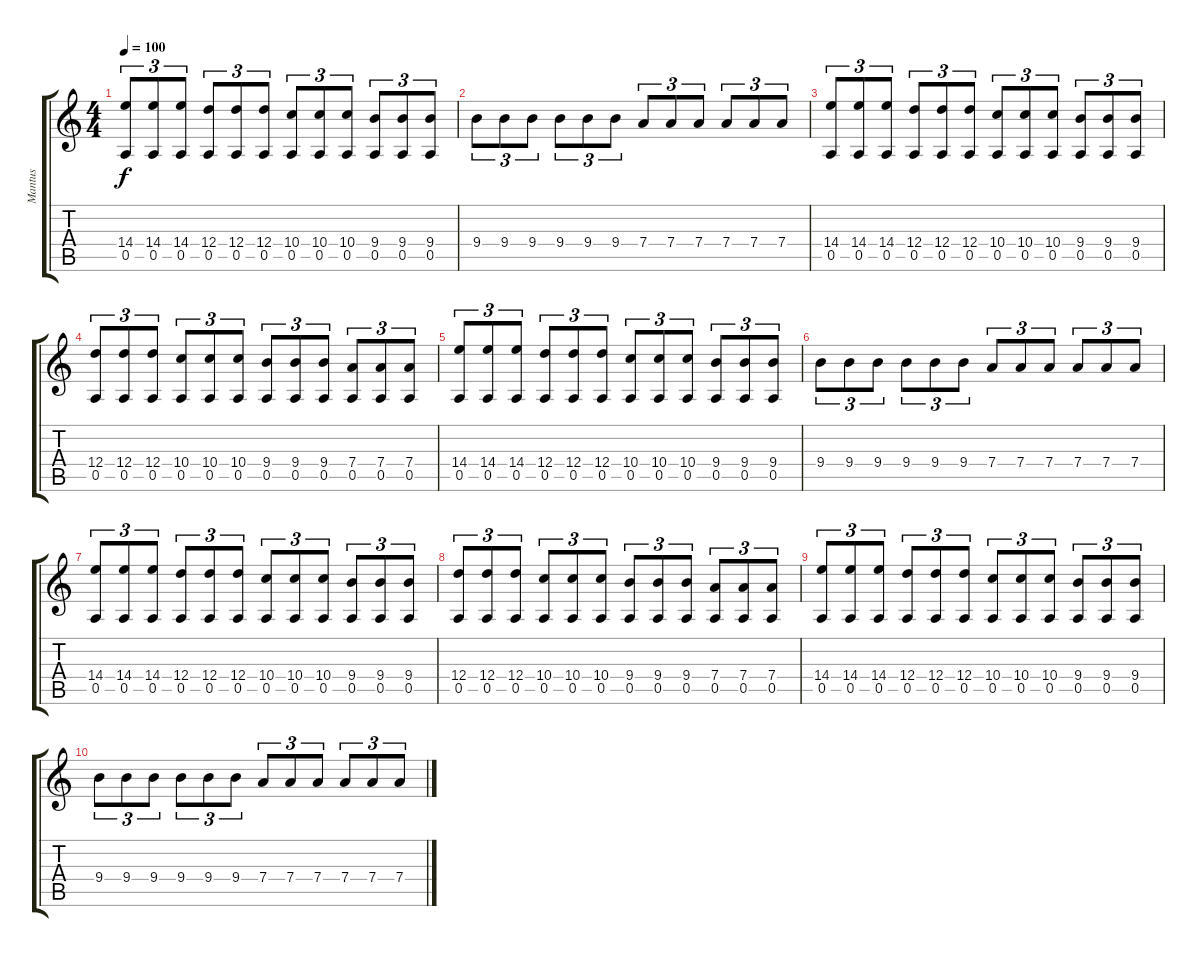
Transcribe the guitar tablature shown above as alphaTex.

\track ("Mantus" "Mantus") {instrument distortionguitar}
\staff {score tabs}
\tuning (E4 B3 G3 D3 A2 E2) {hide}
\ts (4 4)
\tempo 100
\clef g2
\ks c
(14.4 0.5).8{tu (3 2) dy f} (14.4 0.5).8{tu (3 2)} (14.4 0.5).8{tu (3 2)} (12.4 0.5).8{tu (3 2)} (12.4 0.5).8{tu (3 2)} (12.4 0.5).8{tu (3 2)} (10.4 0.5).8{tu (3 2)} (10.4 0.5).8{tu (3 2)} (10.4 0.5).8{tu (3 2)} (9.4 0.5).8{tu (3 2)} (9.4 0.5).8{tu (3 2)} (9.4 0.5).8{tu (3 2)} |
9.4.8{tu (3 2)} 9.4.8{tu (3 2)} 9.4.8{tu (3 2)} 9.4.8{tu (3 2)} 9.4.8{tu (3 2)} 9.4.8{tu (3 2)} 7.4.8{tu (3 2)} 7.4.8{tu (3 2)} 7.4.8{tu (3 2)} 7.4.8{tu (3 2)} 7.4.8{tu (3 2)} 7.4.8{tu (3 2)} |
(14.4 0.5).8{tu (3 2) volume 4} (14.4 0.5).8{tu (3 2)} (14.4 0.5).8{tu (3 2)} (12.4 0.5).8{tu (3 2)} (12.4 0.5).8{tu (3 2)} (12.4 0.5).8{tu (3 2)} (10.4 0.5).8{tu (3 2)} (10.4 0.5).8{tu (3 2)} (10.4 0.5).8{tu (3 2)} (9.4 0.5).8{tu (3 2)} (9.4 0.5).8{tu (3 2)} (9.4 0.5).8{tu (3 2)} |
(12.4 0.5).8{tu (3 2)} (12.4 0.5).8{tu (3 2)} (12.4 0.5).8{tu (3 2)} (10.4 0.5).8{tu (3 2)} (10.4 0.5).8{tu (3 2)} (10.4 0.5).8{tu (3 2)} (9.4 0.5).8{tu (3 2)} (9.4 0.5).8{tu (3 2)} (9.4 0.5).8{tu (3 2)} (7.4 0.5).8{tu (3 2)} (7.4 0.5).8{tu (3 2)} (7.4 0.5).8{tu (3 2)} |
(14.4 0.5).8{tu (3 2)} (14.4 0.5).8{tu (3 2)} (14.4 0.5).8{tu (3 2)} (12.4 0.5).8{tu (3 2)} (12.4 0.5).8{tu (3 2)} (12.4 0.5).8{tu (3 2)} (10.4 0.5).8{tu (3 2)} (10.4 0.5).8{tu (3 2)} (10.4 0.5).8{tu (3 2)} (9.4 0.5).8{tu (3 2)} (9.4 0.5).8{tu (3 2)} (9.4 0.5).8{tu (3 2)} |
9.4.8{tu (3 2)} 9.4.8{tu (3 2)} 9.4.8{tu (3 2)} 9.4.8{tu (3 2)} 9.4.8{tu (3 2)} 9.4.8{tu (3 2)} 7.4.8{tu (3 2)} 7.4.8{tu (3 2)} 7.4.8{tu (3 2)} 7.4.8{tu (3 2)} 7.4.8{tu (3 2)} 7.4.8{tu (3 2)} |
(14.4 0.5).8{tu (3 2) volume 0} (14.4 0.5).8{tu (3 2)} (14.4 0.5).8{tu (3 2)} (12.4 0.5).8{tu (3 2)} (12.4 0.5).8{tu (3 2)} (12.4 0.5).8{tu (3 2)} (10.4 0.5).8{tu (3 2)} (10.4 0.5).8{tu (3 2)} (10.4 0.5).8{tu (3 2)} (9.4 0.5).8{tu (3 2)} (9.4 0.5).8{tu (3 2)} (9.4 0.5).8{tu (3 2)} |
(12.4 0.5).8{tu (3 2)} (12.4 0.5).8{tu (3 2)} (12.4 0.5).8{tu (3 2)} (10.4 0.5).8{tu (3 2)} (10.4 0.5).8{tu (3 2)} (10.4 0.5).8{tu (3 2)} (9.4 0.5).8{tu (3 2)} (9.4 0.5).8{tu (3 2)} (9.4 0.5).8{tu (3 2)} (7.4 0.5).8{tu (3 2)} (7.4 0.5).8{tu (3 2)} (7.4 0.5).8{tu (3 2)} |
(14.4 0.5).8{tu (3 2)} (14.4 0.5).8{tu (3 2)} (14.4 0.5).8{tu (3 2)} (12.4 0.5).8{tu (3 2)} (12.4 0.5).8{tu (3 2)} (12.4 0.5).8{tu (3 2)} (10.4 0.5).8{tu (3 2)} (10.4 0.5).8{tu (3 2)} (10.4 0.5).8{tu (3 2)} (9.4 0.5).8{tu (3 2)} (9.4 0.5).8{tu (3 2)} (9.4 0.5).8{tu (3 2)} |
9.4.8{tu (3 2)} 9.4.8{tu (3 2)} 9.4.8{tu (3 2)} 9.4.8{tu (3 2)} 9.4.8{tu (3 2)} 9.4.8{tu (3 2)} 7.4.8{tu (3 2)} 7.4.8{tu (3 2)} 7.4.8{tu (3 2)} 7.4.8{tu (3 2)} 7.4.8{tu (3 2)} 7.4.8{tu (3 2)}
